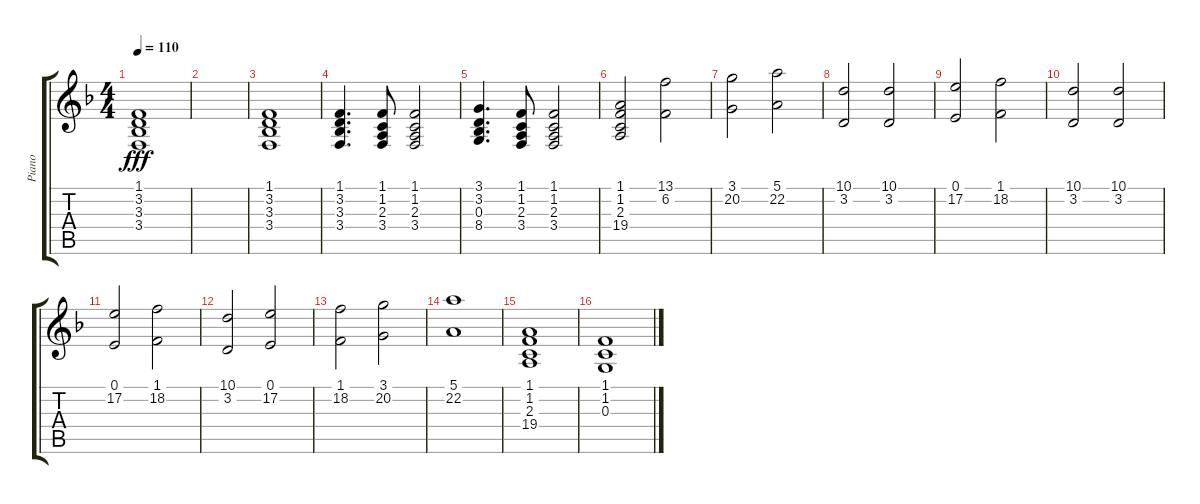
\track ("Piano" "Piano") {instrument electricgrandpiano}
\staff {score tabs}
\tuning (E4 B3 G3 D3 A2 E2) {hide}
\ts (4 4)
\tempo 110
\clef g2
\ks f
(1.1 3.2 3.3 3.4).1{dy fff} |
|
(1.1 3.2 3.3 3.4).1 |
(1.1 3.2 3.3 3.4).4{d} (1.1 1.2 2.3 3.4).8 (1.1 1.2 2.3 3.4).2 |
(3.1 3.2 0.3 8.4).4{d} (1.1 1.2 2.3 3.4).8 (1.1 1.2 2.3 3.4).2 |
(1.1 1.2 2.3 19.4).2 (13.1 6.2).2 |
(3.1 20.2).2 (5.1 22.2).2 |
(10.1 3.2).2 (10.1 3.2).2 |
(0.1 17.2).2 (1.1 18.2).2 |
(10.1 3.2).2 (10.1 3.2).2 |
(0.1 17.2).2 (1.1 18.2).2 |
(10.1 3.2).2 (0.1 17.2).2 |
(1.1 18.2).2 (3.1 20.2).2 |
(5.1 22.2).1 |
(1.1 1.2 2.3 19.4).1 |
(1.1 1.2 0.3).1
